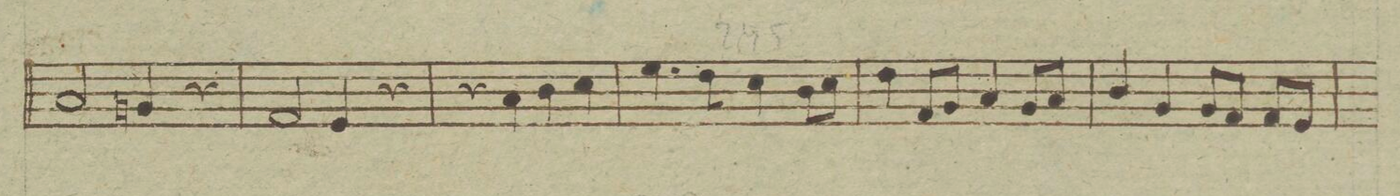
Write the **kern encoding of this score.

**kern	**dynam
*I"Viola.	*
*clefC3	*
*k[b-e-a-]	*
*met(c)	*
*M4/4	*
2B-/	.
4An/	.
4r	.
=239	=239
2G/	.
4F/	.
4r	.
=240	=240
4r	.
4B-\	.
4c\	.
4d\	.
=241	=241
4.f\	.
8e-\	.
4d\	.
8c\L	.
8d\J	.
=242	=242
4e-\	.
8G/L	.
8A-/J	.
4B-/	.
8A-/L	.
8B-/J	.
=243	=243
4c/	.
4A-/	.
8A-/L	.
8G/J	.
8G/L	.
8F/J	.
=244	=244
*-	*-
